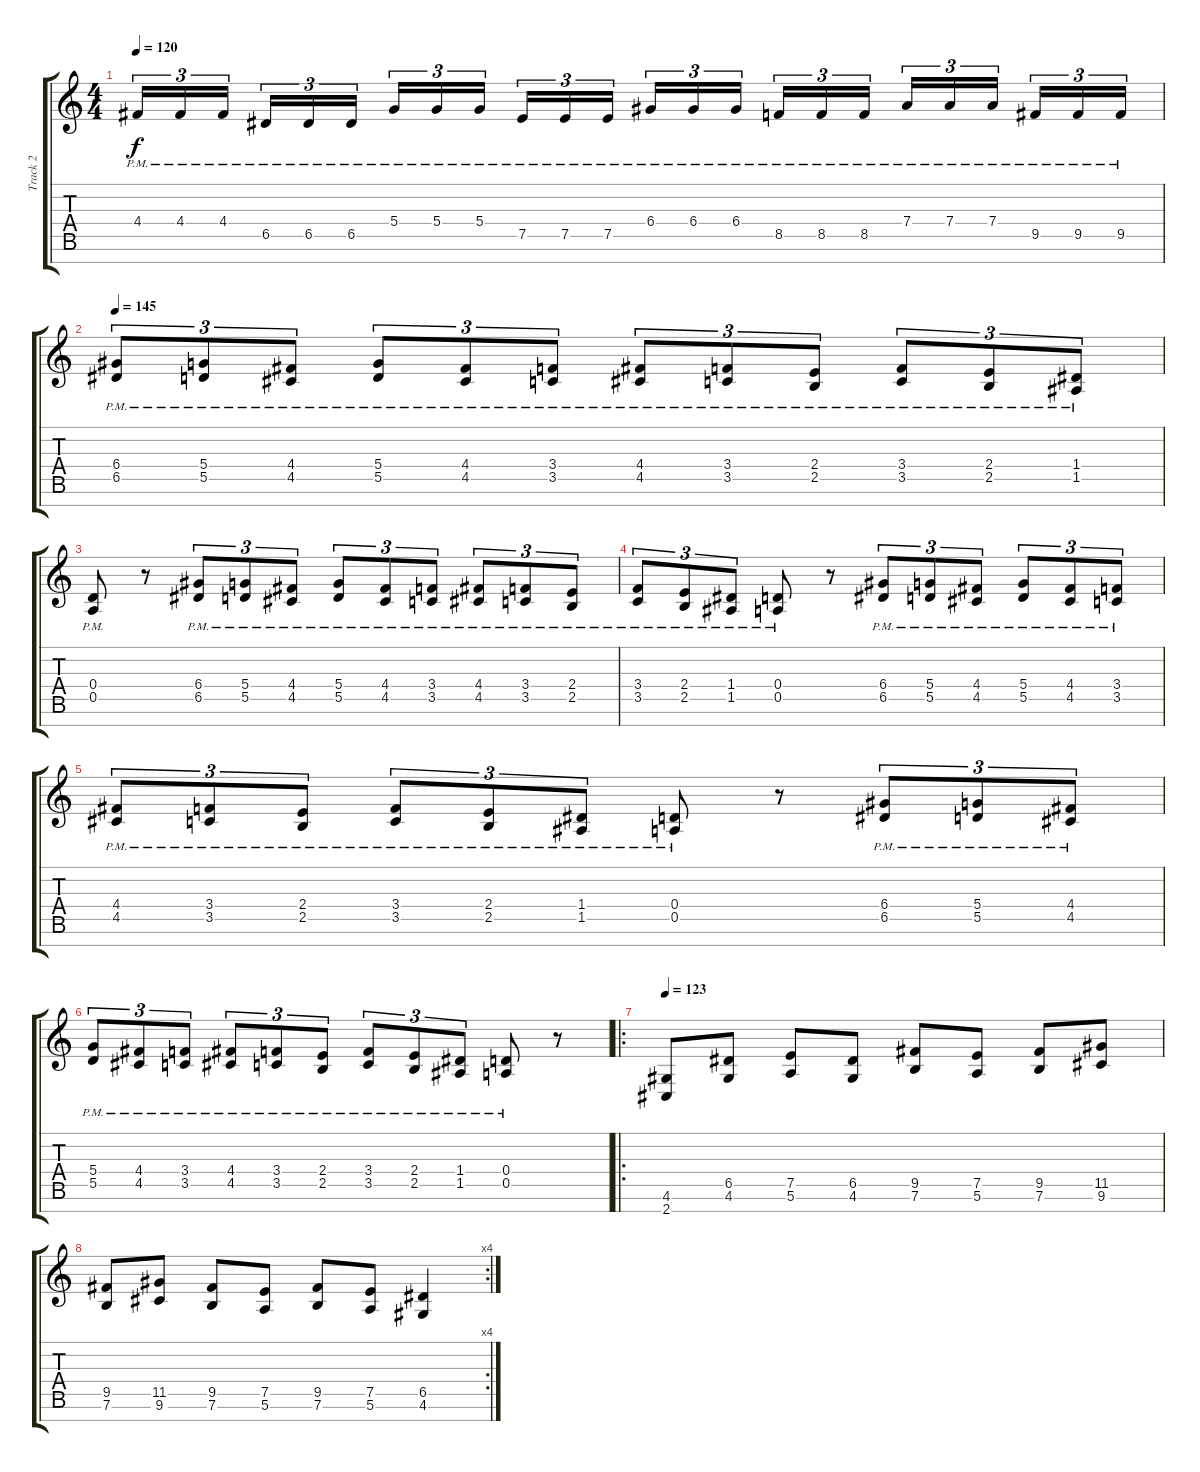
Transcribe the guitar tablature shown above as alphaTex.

\track ("Track 2" "Track 2") {instrument distortionguitar}
\staff {score tabs}
\tuning (E4 B3 G3 D3 A2 E2 B1) {hide}
\ts (4 4)
\tempo 120
\clef g2
\ks c
4.4{pm}.16{tu (3 2) dy f} 4.4{pm}.16{tu (3 2)} 4.4{pm}.16{tu (3 2) beam splitsecondary} 6.5{pm}.16{tu (3 2)} 6.5{pm}.16{tu (3 2)} 6.5{pm}.16{tu (3 2)} 5.4{pm}.16{tu (3 2)} 5.4{pm}.16{tu (3 2)} 5.4{pm}.16{tu (3 2) beam splitsecondary} 7.5{pm}.16{tu (3 2)} 7.5{pm}.16{tu (3 2)} 7.5{pm}.16{tu (3 2)} 6.4{pm}.16{tu (3 2)} 6.4{pm}.16{tu (3 2)} 6.4{pm}.16{tu (3 2) beam splitsecondary} 8.5{pm}.16{tu (3 2)} 8.5{pm}.16{tu (3 2)} 8.5{pm}.16{tu (3 2)} 7.4{pm}.16{tu (3 2)} 7.4{pm}.16{tu (3 2)} 7.4{pm}.16{tu (3 2) beam splitsecondary} 9.5{pm}.16{tu (3 2)} 9.5{pm}.16{tu (3 2)} 9.5{pm}.16{tu (3 2)} |
\tempo 145
(6.4{pm} 6.5{pm}).8{tu (3 2)} (5.4{pm} 5.5{pm}).8{tu (3 2)} (4.4{pm} 4.5{pm}).8{tu (3 2)} (5.4{pm} 5.5{pm}).8{tu (3 2)} (4.4{pm} 4.5{pm}).8{tu (3 2)} (3.4{pm} 3.5{pm}).8{tu (3 2)} (4.4{pm} 4.5{pm}).8{tu (3 2)} (3.4{pm} 3.5{pm}).8{tu (3 2)} (2.4{pm} 2.5{pm}).8{tu (3 2)} (3.4{pm} 3.5{pm}).8{tu (3 2)} (2.4{pm} 2.5{pm}).8{tu (3 2)} (1.4{pm} 1.5{pm}).8{tu (3 2)} |
(0.4{pm} 0.5{pm}).8 r.8 (6.4{pm} 6.5{pm}).8{tu (3 2)} (5.4{pm} 5.5{pm}).8{tu (3 2)} (4.4{pm} 4.5{pm}).8{tu (3 2)} (5.4{pm} 5.5{pm}).8{tu (3 2)} (4.4{pm} 4.5{pm}).8{tu (3 2)} (3.4{pm} 3.5{pm}).8{tu (3 2)} (4.4{pm} 4.5{pm}).8{tu (3 2)} (3.4{pm} 3.5{pm}).8{tu (3 2)} (2.4{pm} 2.5{pm}).8{tu (3 2)} |
(3.4{pm} 3.5{pm}).8{tu (3 2)} (2.4{pm} 2.5{pm}).8{tu (3 2)} (1.4{pm} 1.5{pm}).8{tu (3 2)} (0.4{pm} 0.5{pm}).8 r.8 (6.4{pm} 6.5{pm}).8{tu (3 2)} (5.4{pm} 5.5{pm}).8{tu (3 2)} (4.4{pm} 4.5{pm}).8{tu (3 2)} (5.4{pm} 5.5{pm}).8{tu (3 2)} (4.4{pm} 4.5{pm}).8{tu (3 2)} (3.4{pm} 3.5{pm}).8{tu (3 2)} |
(4.4{pm} 4.5{pm}).8{tu (3 2)} (3.4{pm} 3.5{pm}).8{tu (3 2)} (2.4{pm} 2.5{pm}).8{tu (3 2)} (3.4{pm} 3.5{pm}).8{tu (3 2)} (2.4{pm} 2.5{pm}).8{tu (3 2)} (1.4{pm} 1.5{pm}).8{tu (3 2)} (0.4{pm} 0.5{pm}).8 r.8 (6.4{pm} 6.5{pm}).8{tu (3 2)} (5.4{pm} 5.5{pm}).8{tu (3 2)} (4.4{pm} 4.5{pm}).8{tu (3 2)} |
(5.4{pm} 5.5{pm}).8{tu (3 2)} (4.4{pm} 4.5{pm}).8{tu (3 2)} (3.4{pm} 3.5{pm}).8{tu (3 2)} (4.4{pm} 4.5{pm}).8{tu (3 2)} (3.4{pm} 3.5{pm}).8{tu (3 2)} (2.4{pm} 2.5{pm}).8{tu (3 2)} (3.4{pm} 3.5{pm}).8{tu (3 2)} (2.4{pm} 2.5{pm}).8{tu (3 2)} (1.4{pm} 1.5{pm}).8{tu (3 2)} (0.4{pm} 0.5{pm}).8 r.8 |
\ro
\tempo 123
(4.6 2.7).8 (6.5 4.6).8 (7.5 5.6).8 (6.5 4.6).8 (9.5 7.6).8 (7.5 5.6).8 (9.5 7.6).8 (11.5 9.6).8 |
\rc 4
(9.5 7.6).8 (11.5 9.6).8 (9.5 7.6).8 (7.5 5.6).8 (9.5 7.6).8 (7.5 5.6).8 (6.5 4.6).4
